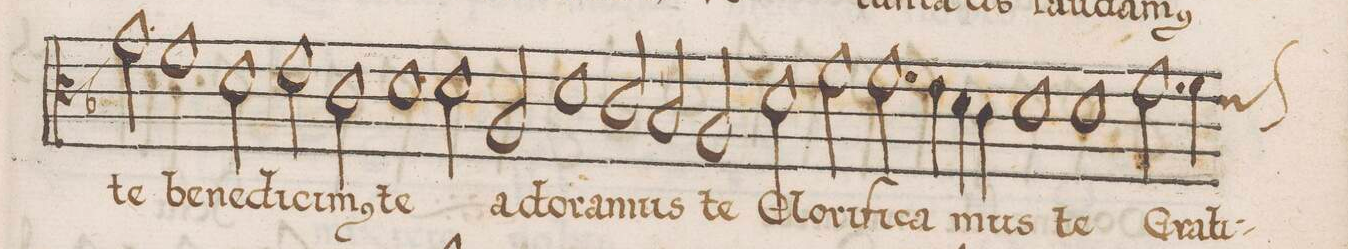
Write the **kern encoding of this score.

**kern	**text
*I"ALTVS	*
*clefC3	*
*k[b-]	*
*met(C)	*
*M2/1	*
2g\	te
1f\	be-
2d\	-ne-
=14-	=14-
2e\	-di-
2c\	-ci-
1d\	-m(us)
=15-	=15-
2d\	te
2A/	a-
1d\	-do-
=16-	=16-
2c/	-ra-
2B-/	-mus
2A/	te
2d\	Glo-
=17-	=17-
2f\	-ri-
2.f\	-fi-
4e\	-ca-
4d\	-mus
4c\	.
=18-	=18-
1d\	.
1d\	te
=19-	=19-
2.f\	Gra-
*custos:e	*
4f\	-ti-
*-	*-
